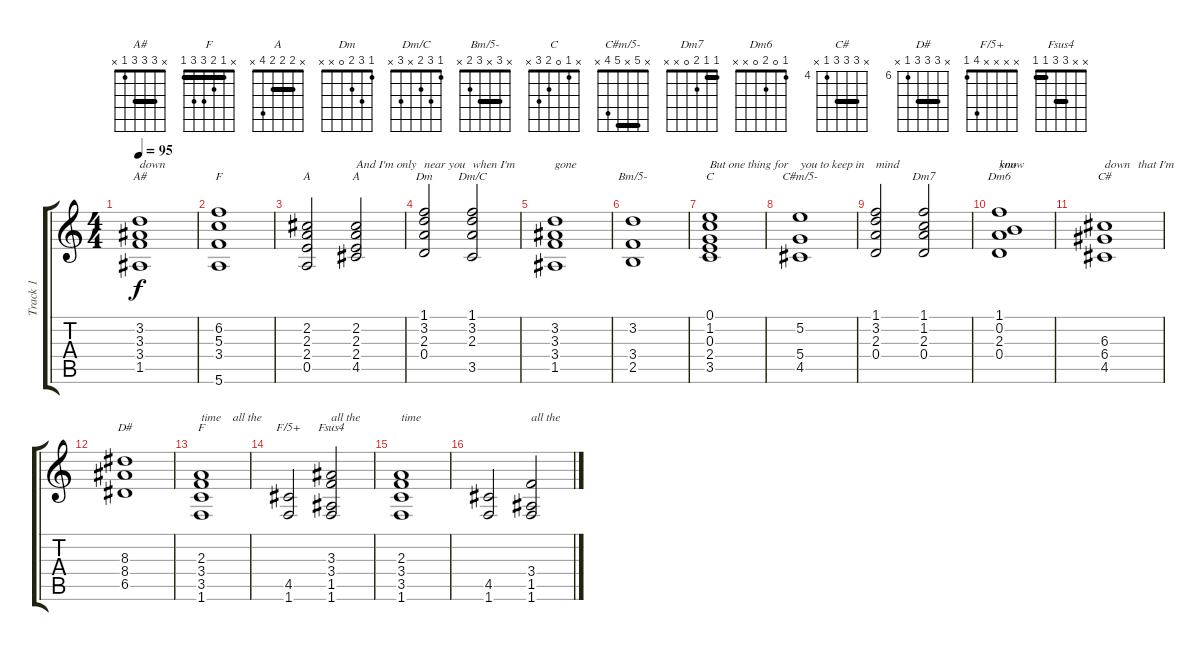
\track ("Track 1" "Track 1") {instrument acousticguitarsteel}
\staff {score tabs}
\tuning (E4 B3 G3 D3 A2 E2) {hide}
\chord ("A#" x 3 3 3 1 x) {barre 3}
\chord ("F" x 6 5 3 x 5) {firstfret 3}
\chord ("A" 0 2 2 2 0 x)
\chord ("A" x 2 2 2 4 x) {barre 2}
\chord ("Dm" 1 3 2 0 x x)
\chord ("Dm/C" 1 3 2 x 3 x)
\chord ("Bm/5-" x 3 x 3 2 x) {barre 3}
\chord ("C" x 1 0 2 3 x)
\chord ("C#m/5-" x 5 x 5 4 x) {barre 5}
\chord ("Dm7" 1 1 2 0 x x) {barre 1}
\chord ("Dm6" 1 0 2 0 x x)
\chord ("C#" x 6 6 6 4 x) {firstfret 4 barre 6}
\chord ("D#" x 8 8 8 6 x) {firstfret 6 barre 8}
\chord ("F" x 1 2 3 3 1) {barre 1}
\chord ("F/5+" x x x x 4 1)
\chord ("Fsus4" x x 3 3 1 1) {barre (1 3)}
\ts (4 4)
\tempo 95
\clef g2
\ks c
(3.2 3.3 3.4 1.5).1{ch "A#" txt "down" dy f} |
(6.2 5.3 3.4 5.6).1{ch "F"} |
(2.2 2.3 2.4 0.5).2{ch "A"} (2.2 2.3 2.4 4.5).2{ch "A" txt "And I'm only"} |
(1.1 3.2 2.3 0.4).2{ch "Dm" txt "near you "} (1.1 3.2 2.3 3.5).2{ch "Dm/C" txt "when I'm"} |
(3.2 3.3 3.4 1.5).1{txt "gone"} |
(3.2 3.4 2.5).1{ch "Bm/5-"} |
(0.1 1.2 0.3 2.4 3.5).1{ch "C" txt "But one thing for"} |
(5.2 5.4 4.5).1{ch "C#m/5-" txt "you to keep in"} |
(1.1 3.2 2.3 0.4).2{txt "mind"} (1.1 1.2 2.3 0.4).2{ch "Dm7" txt "                         you"} |
(1.1 0.2 2.3 0.4).1{ch "Dm6" txt "know                                      that I'm"} |
(6.3 6.4 4.5).1{ch "C#" txt "down"} |
(8.3 8.4 6.5).1{ch "D#" txt "                                    all the"} |
(2.3 3.4 3.5 1.6).1{ch "F" txt "time"} |
(4.5 1.6).2{ch "F/5+"} (3.3 3.4 1.5 1.6).2{ch "Fsus4" txt "all the"} |
(2.3 3.4 3.5 1.6).1{txt "time"} |
(4.5 1.6).2 (3.4 1.5 1.6).2{txt "all the"}
